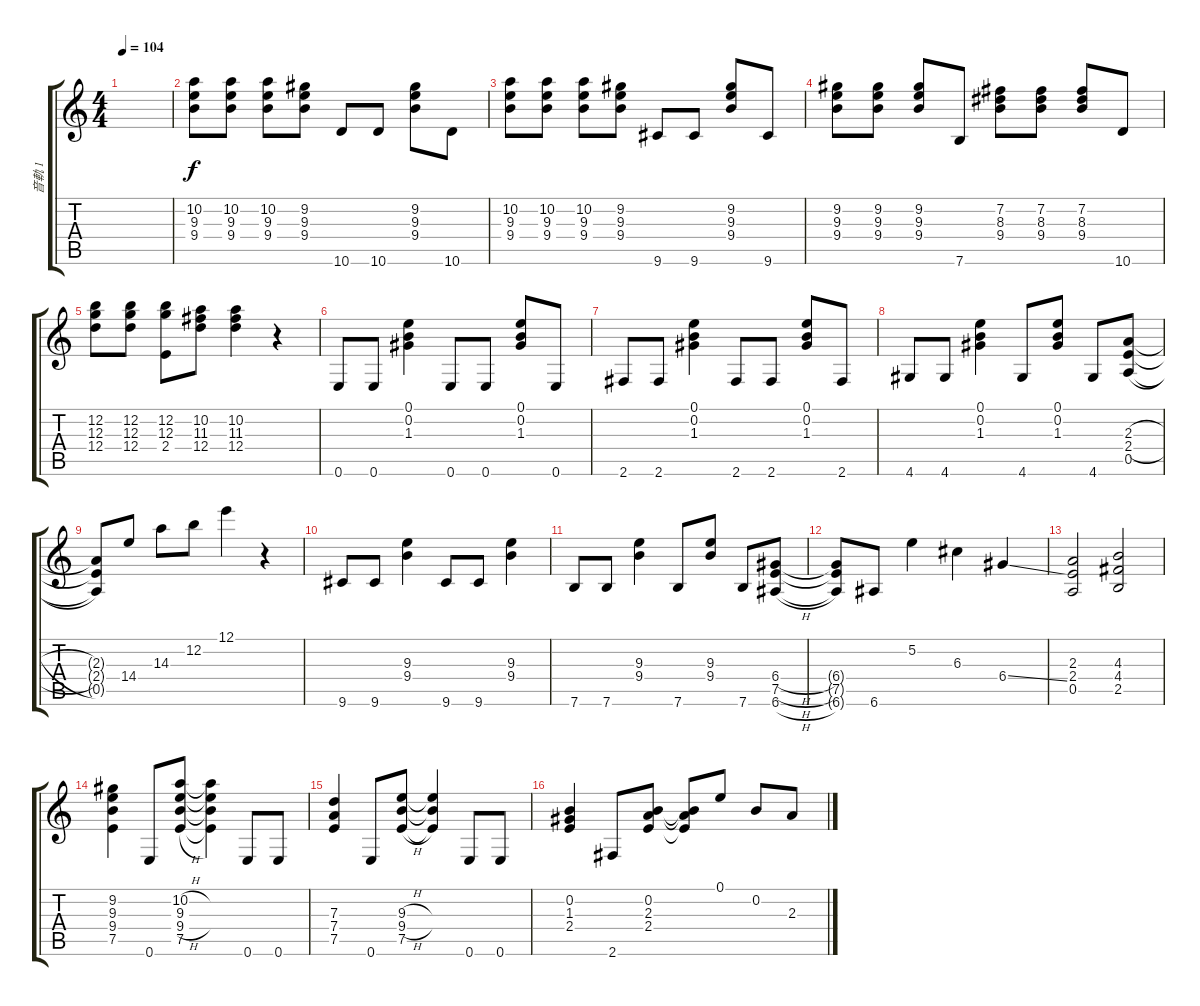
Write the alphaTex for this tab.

\track ("音軌 1" "音軌 1") {instrument distortionguitar}
\staff {score tabs}
\tuning (E4 B3 G3 D3 A2 E2) {hide}
\ts (4 4)
\tempo 104
\clef g2
\ks c
|
(10.2 9.3 9.4).8 (10.2 9.3 9.4).8 (10.2 9.3 9.4).8 (9.2 9.3 9.4).8 10.6.8 10.6.8 (9.2 9.3 9.4).8 10.6.8 |
(10.2 9.3 9.4).8 (10.2 9.3 9.4).8 (10.2 9.3 9.4).8 (9.2 9.3 9.4).8 9.6.8 9.6.8 (9.2 9.3 9.4).8 9.6.8 |
(9.2 9.3 9.4).8 (9.2 9.3 9.4).8 (9.2 9.3 9.4).8 7.6.8 (7.2 8.3 9.4).8 (7.2 8.3 9.4).8 (7.2 8.3 9.4).8 10.6.8 |
(12.2 12.3 12.4).8 (12.2 12.3 12.4).8 (12.2 12.3 2.4).8 (10.2 11.3 12.4).8 (10.2 11.3 12.4).4 r.4 |
0.6.8 0.6.8 (0.1 0.2 1.3).4 0.6.8 0.6.8 (0.1 0.2 1.3).8 0.6.8 |
2.6.8 2.6.8 (0.1 0.2 1.3).4 2.6.8 2.6.8 (0.1 0.2 1.3).8 2.6.8 |
4.6.8 4.6.8 (0.1 0.2 1.3).4 4.6.8 (0.1 0.2 1.3).8 4.6.8 (2.3{h} 2.4{h} 0.5{h}).8 |
(2.3{t} 2.4{t} 0.5{t}).8 14.4.8 14.3.8 12.2.8 12.1.4 r.4 |
9.6.8 9.6.8 (9.3 9.4).4 9.6.8 9.6.8 (9.3 9.4).4 |
7.6.8 7.6.8 (9.3 9.4).4 7.6.8 (9.3 9.4).8 7.6.8 (6.4{h} 7.5{h} 6.6{h}).8 |
(6.4{t} 7.5{t} 6.6{t}).8 6.6.8 5.2.4 6.3.4 6.4{ss}.4 |
(2.3 2.4 0.5).2 (4.3 4.4 2.5).2 |
(9.2 9.3 9.4 7.5).4 0.6.8 (10.2{h} 9.3{h} 9.4{h} 7.5{h}).8 (10.2{t} 9.3{t} 9.4{t} 7.5{t}).4 0.6.8 0.6.8 |
(7.3 7.4 7.5).4 0.6.8 (9.3{h} 9.4{h} 7.5{h}).8 (9.3{t} 9.4{t} 7.5{t}).4 0.6.8 0.6.8 |
(0.2 1.3 2.4).4 2.6.8 (0.2 2.3 2.4).8 (0.2{t} 2.3{t} 2.4{t}).8 0.1.8 0.2.8 2.3.8
